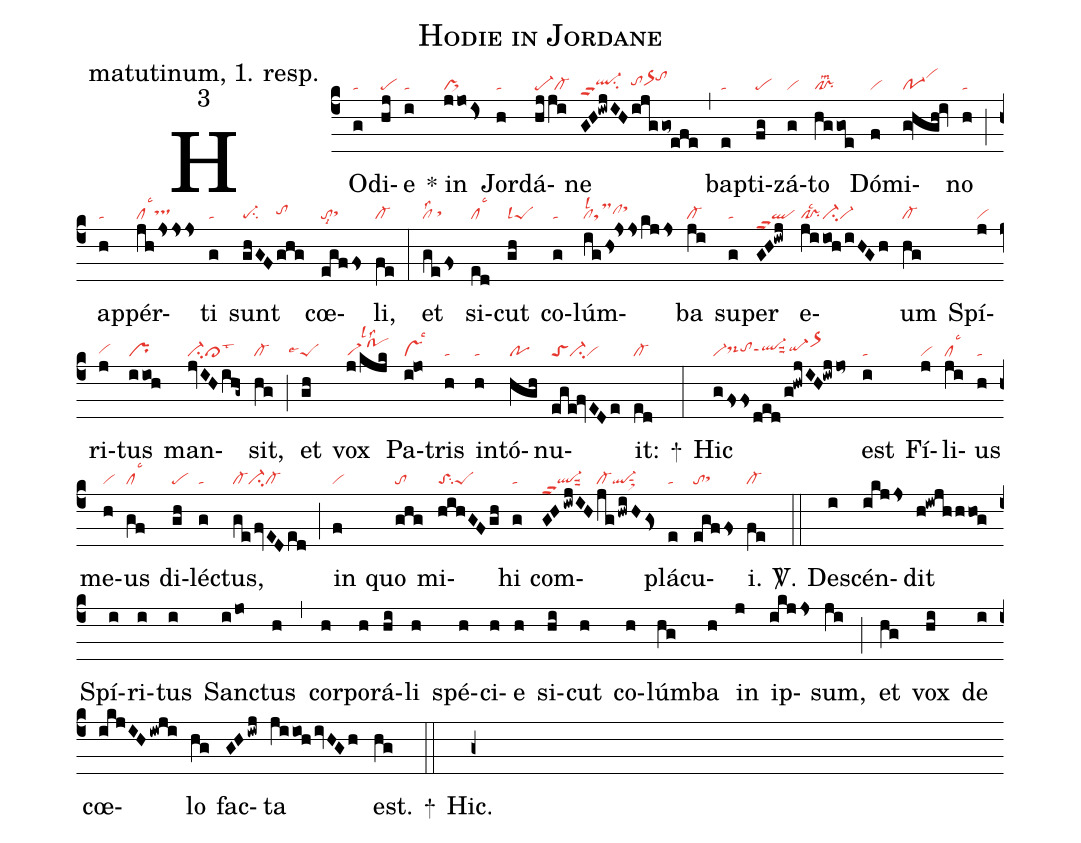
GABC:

name: Hodie in Jordane;
office-part: matutinum, 1. resp.;
mode: 3;
nabc-lines: 1;
%%
(c4)
HO(g|ta)di(hj|pe)e(i|ta) * in(j/jo/is<|pr>) Jor(h|ta)dá(hjji|pe-cl-)ne(GH!iwjIHijggo~!efe|ql-hhppu2su2tohhor>hhtohj) (,)
bap(e|ta)ti(fg|pe)zá(g|vi)to(hg/goe|cl!prlsm2) Dó(f|vi)mi(g!hgh!iv|po-1vihk)no(h|ta) (;)
ap(h|ta)pér(jhjsss|cllsc3tshh)ti(g|ta) sunt(ghGF|pe-su2|ghg|tohh) cœ(egffs|tolsi8sthh)li,(fe|cl-) (:)
et(gefs|cllss2/sthh) si(ed|cllsc3)cut(gh|peSlsl4) co(g|ta)lúm(ighs!jsskjjs|cllsl2tsMclhhsthj)ba(ji|cl-)
su(g|ta)per(GH!iwj|qlppu2) e(jiioh/iHGh|cl!prlsc2ci-vi-)um(hg|cl-) Spí(j|vi)ri(j|vihg)tus(iioh|pr) man(jvIHihg~|ci-cl>lst3)sit,(hg|cl-) (;)
et(gh|````peSlse4) vox(j/kjk|trMlsl2lss2) Pa(i!jo|vslsc3)tris(h|ta) in(h|ta)tó(hgh|po)nu(ege!fvEDe|toSci-vi)it:(ed|cl-) +(:)
Hic(gfssded/g!hwjIH!iwjjo~|vi-ds-hhtohhql-hhppt1suu2qi-hhor>hj) est(i|ta) Fí(j|vi)li(ji|cllsc3)us(h|ta) me(h|vi)us(gf|cllsc3) di(gh|pe)léc(g|ta)tus,(ge/fvEDed|cl-ci-cl-) (;)
in(f|vi) quo(ghg|to) mi(hihGFgh|toSsu2peS)hi(g|ta) com(GH/iwjIH|ql-ppu2suu2|jg/hwiHgs<|cl-ql-sut1sux1)plá(e|ta)cu(egffs|tosthh)i.(fe|cl-) <sp>V/</sp>.(::)
Des(i)cén(ikjjs)dit(h!iwjhhhog) Spí(i)ri(i)tus(i) San(ijo)ctus(h) (,)
cor(h)po(h)rá(hi)li(h) spé(h)ci(h)e(h) si(hi)cut(h) co(h)lúm(hg)ba(h) in(j) ip(ikjjs)sum,(ji) (;)
et(hg) vox(hi) de(i) cœ(ikjIH/iwji)lo(hg) fac(GH/iwj)ta(ji/ioh/ivHGh) est.(hg) +(::) Hic.(g+Z)
